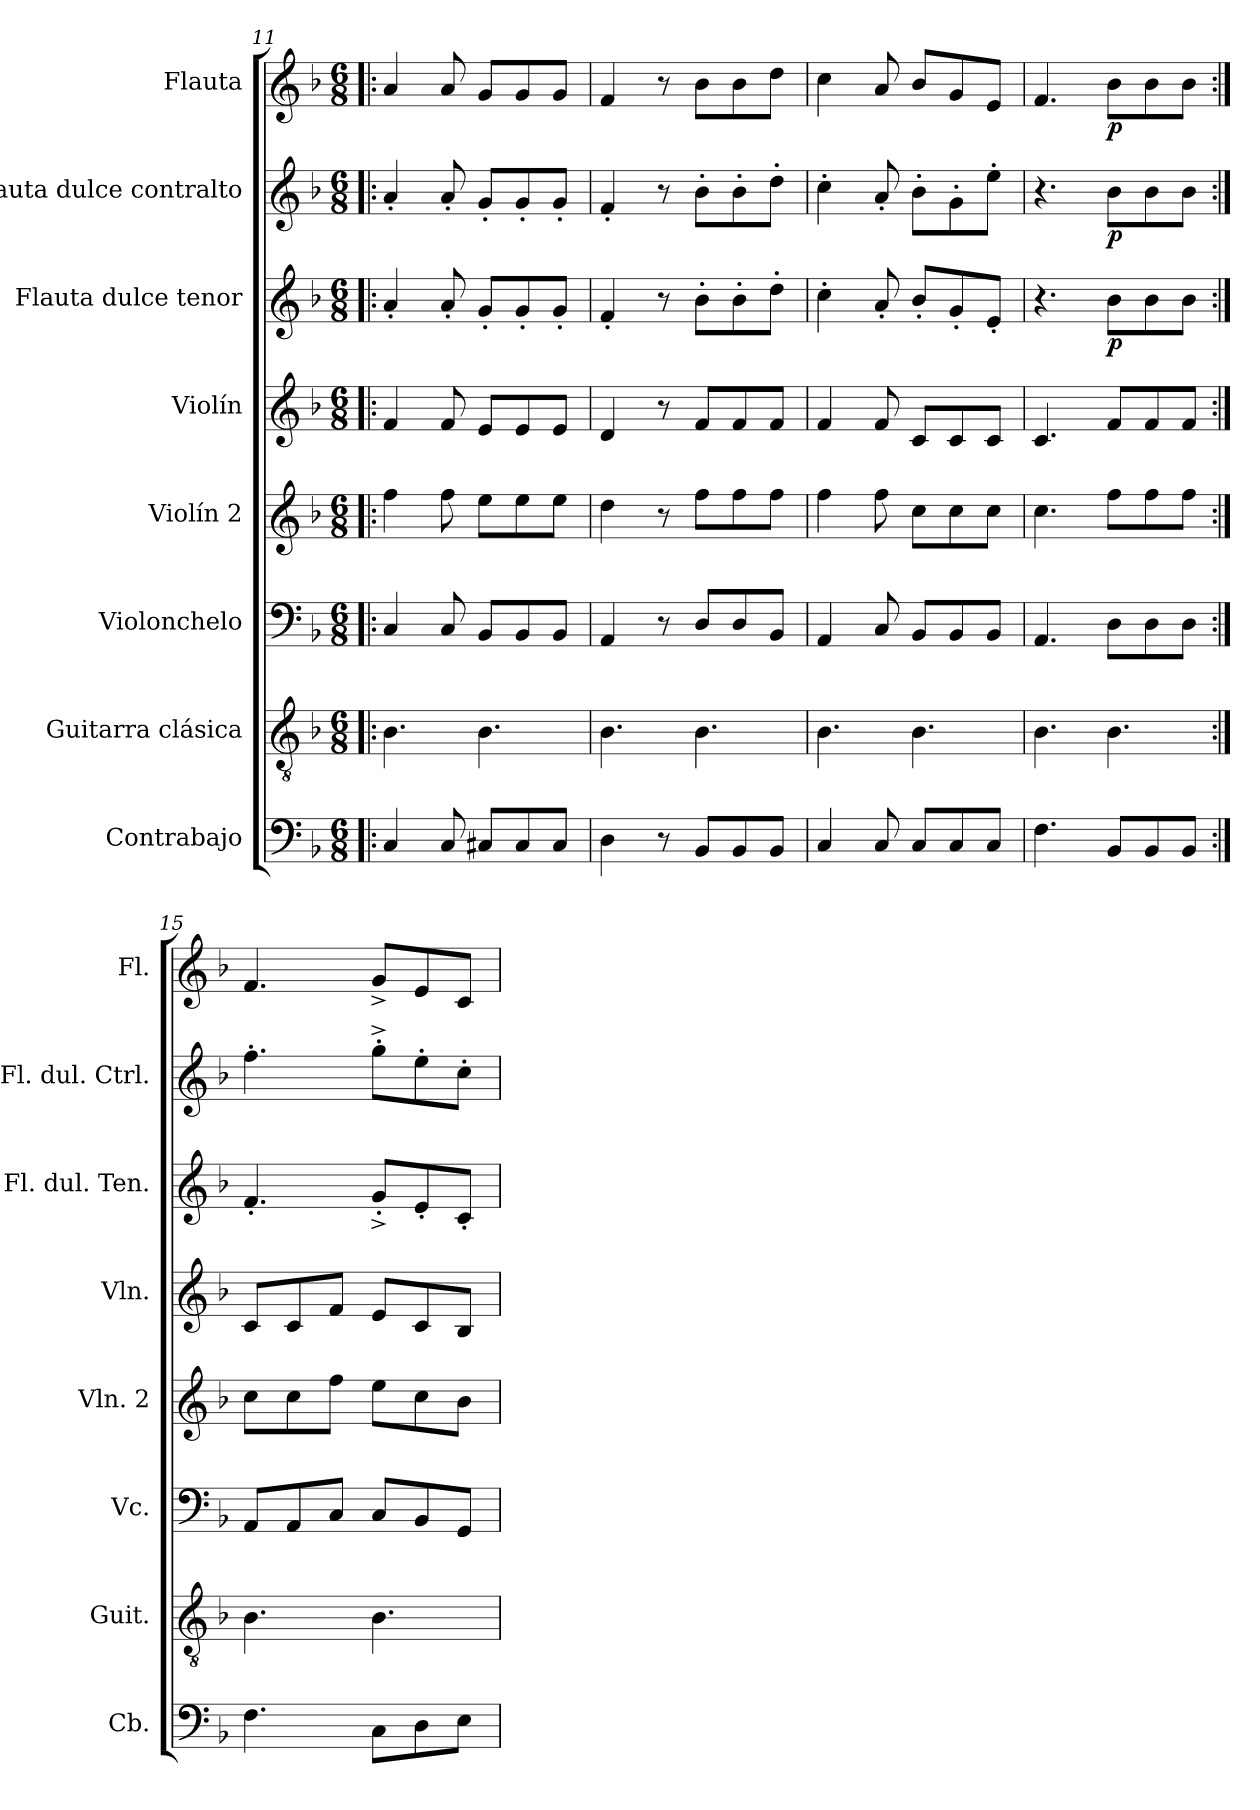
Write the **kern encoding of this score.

**kern	**kern	**kern	**kern	**kern	**kern	**dynam	**kern	**dynam	**kern	**dynam
*part8	*part7	*part6	*part5	*part4	*part3	*part3	*part2	*part2	*part1	*part1
*staff8	*staff7	*staff6	*staff5	*staff4	*staff3	*staff3	*staff2	*staff2	*staff1	*staff1
*I"Contrabajo	*I"Guitarra clásica	*I"Violonchelo	*I"Violín 2	*I"Violín	*I"Flauta dulce tenor	*	*I"Flauta dulce contralto	*	*I"Flauta	*
*I'Cb.	*I'Guit.	*I'Vc.	*I'Vln. 2	*I'Vln.	*I'Fl. dul. Ten.	*	*I'Fl. dul. Ctrl.	*	*I'Fl.	*
*clefF4	*clefGv2	*clefF4	*clefG2	*clefG2	*clefG2	*	*clefG2	*	*clefG2	*
*ITrd7c12	*	*	*	*	*	*	*	*	*	*
*k[b-]	*k[b-]	*k[b-]	*k[b-]	*k[b-]	*k[b-]	*	*k[b-]	*	*k[b-]	*
*M6/8	*M6/8	*M6/8	*M6/8	*M6/8	*M6/8	*	*M6/8	*	*M6/8	*
=11!|:	=11!|:	=11!|:	=11!|:	=11!|:	=11!|:	=11!|:	=11!|:	=11!|:	=11!|:	=11!|:
4CC/	4.B-	4C/	4ff\	4f/	4a'/	.	4a'/	.	4a/	.
8CC/	.	8C/	8ff\	8f/	8a'/	.	8a'/	.	8a/	.
8CC#X/L	4.B-	8BB-/L	8ee\L	8e/L	8g'/L	.	8g'/L	.	8g/L	.
8CC#/	.	8BB-/	8ee\	8e/	8g'/	.	8g'/	.	8g/	.
8CC#/J	.	8BB-/J	8ee\J	8e/J	8g'/J	.	8g'/J	.	8g/J	.
!!LO:PB:g=z
=12	=12	=12	=12	=12	=12	=12	=12	=12	=12	=12
4DD\	4.B-	4AA/	4dd\	4d/	4f'/	.	4f'/	.	4f/	.
8r	.	8r	8r	8r	8r	.	8r	.	8r	.
8BBB-/L	4.B-	8D/L	8ff\L	8f/L	8b-'\L	.	8b-'\L	.	8b-\L	.
8BBB-/	.	8D/	8ff\	8f/	8b-'\	.	8b-'\	.	8b-\	.
8BBB-/J	.	8BB-/J	8ff\J	8f/J	8dd'\J	.	8dd'\J	.	8dd\J	.
=13	=13	=13	=13	=13	=13	=13	=13	=13	=13	=13
4CC/	4.B-	4AA/	4ff\	4f/	4cc'\	.	4cc'\	.	4cc\	.
8CC/	.	8C/	8ff\	8f/	8a'/	.	8a'/	.	8a/	.
8CC/L	4.B-	8BB-/L	8cc\L	8c/L	8b-'/L	.	8b-'\L	.	8b-/L	.
8CC/	.	8BB-/	8cc\	8c/	8g'/	.	8g'\	.	8g/	.
8CC/J	.	8BB-/J	8cc\J	8c/J	8e'/J	.	8ee'\J	.	8e/J	.
=14	=14	=14	=14	=14	=14	=14	=14	=14	=14	=14
4.FF\	4.B-	4.AA/	4.cc\	4.c/	4.r	.	4.r	.	4.f/	.
!	!	!	!	!	!	!LO:DY:b	!	!LO:DY:b	!	!LO:DY:b
8BBB-/L	4.B-	8D\L	8ff\L	8f/L	8b-\L	p	8b-\L	p	8b-\L	p
8BBB-/	.	8D\	8ff\	8f/	8b-\	.	8b-\	.	8b-\	.
8BBB-/J	.	8D\J	8ff\J	8f/J	8b-\J	.	8b-\J	.	8b-\J	.
=15:|!	=15:|!	=15:|!	=15:|!	=15:|!	=15:|!	=15:|!	=15:|!	=15:|!	=15:|!	=15:|!
4.FF\	4.B-	8AA/L	8cc\L	8c/L	4.f'/	.	4.ff'\	.	4.f/	.
.	.	8AA/	8cc\	8c/	.	.	.	.	.	.
.	.	8C/J	8ff\J	8f/J	.	.	.	.	.	.
8CC\L	4.B-	8C/L	8ee\L	8e/L	8g'^/L	.	8gg'^\L	.	8g^/L	.
8DD\	.	8BB-/	8cc\	8c/	8e'/	.	8ee'\	.	8e/	.
8EE\J	.	8GG/J	8b-\J	8B-/J	8c'/J	.	8cc'\J	.	8c/J	.
=	=	=	=	=	=	=	=	=	=	=
*-	*-	*-	*-	*-	*-	*-	*-	*-	*-	*-
